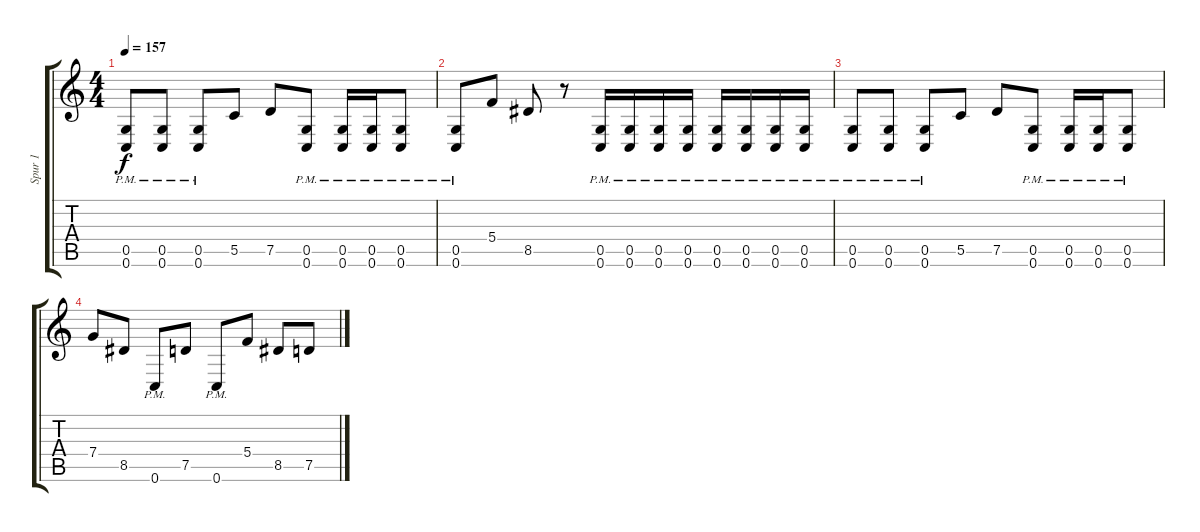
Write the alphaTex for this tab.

\track ("Spur 1" "Spur 1") {instrument distortionguitar}
\staff {score tabs}
\tuning (D4 A3 F3 C3 G2 C2) {hide}
\ts (4 4)
\tempo 157
\clef g2
\ks c
(0.5{pm} 0.6{pm}).8{dy f} (0.5{pm} 0.6{pm}).8 (0.5{pm} 0.6{pm}).8 5.5.8 7.5.8 (0.5{pm} 0.6{pm}).8 (0.5{pm} 0.6{pm}).16 (0.5{pm} 0.6{pm}).16 (0.5{pm} 0.6{pm}).8 |
(0.5{pm} 0.6{pm}).8 5.4.8 8.5.8 r.8 (0.5{pm} 0.6{pm}).16 (0.5{pm} 0.6{pm}).16 (0.5{pm} 0.6{pm}).16 (0.5{pm} 0.6{pm}).16 (0.5{pm} 0.6{pm}).16 (0.5{pm} 0.6{pm}).16 (0.5{pm} 0.6{pm}).16 (0.5{pm} 0.6{pm}).16 |
(0.5{pm} 0.6{pm}).8 (0.5{pm} 0.6{pm}).8 (0.5{pm} 0.6{pm}).8 5.5.8 7.5.8 (0.5{pm} 0.6{pm}).8 (0.5{pm} 0.6{pm}).16 (0.5{pm} 0.6{pm}).16 (0.5{pm} 0.6{pm}).8 |
7.4.8 8.5.8 0.6{pm}.8 7.5.8 0.6{pm}.8 5.4.8 8.5.8 7.5.8
